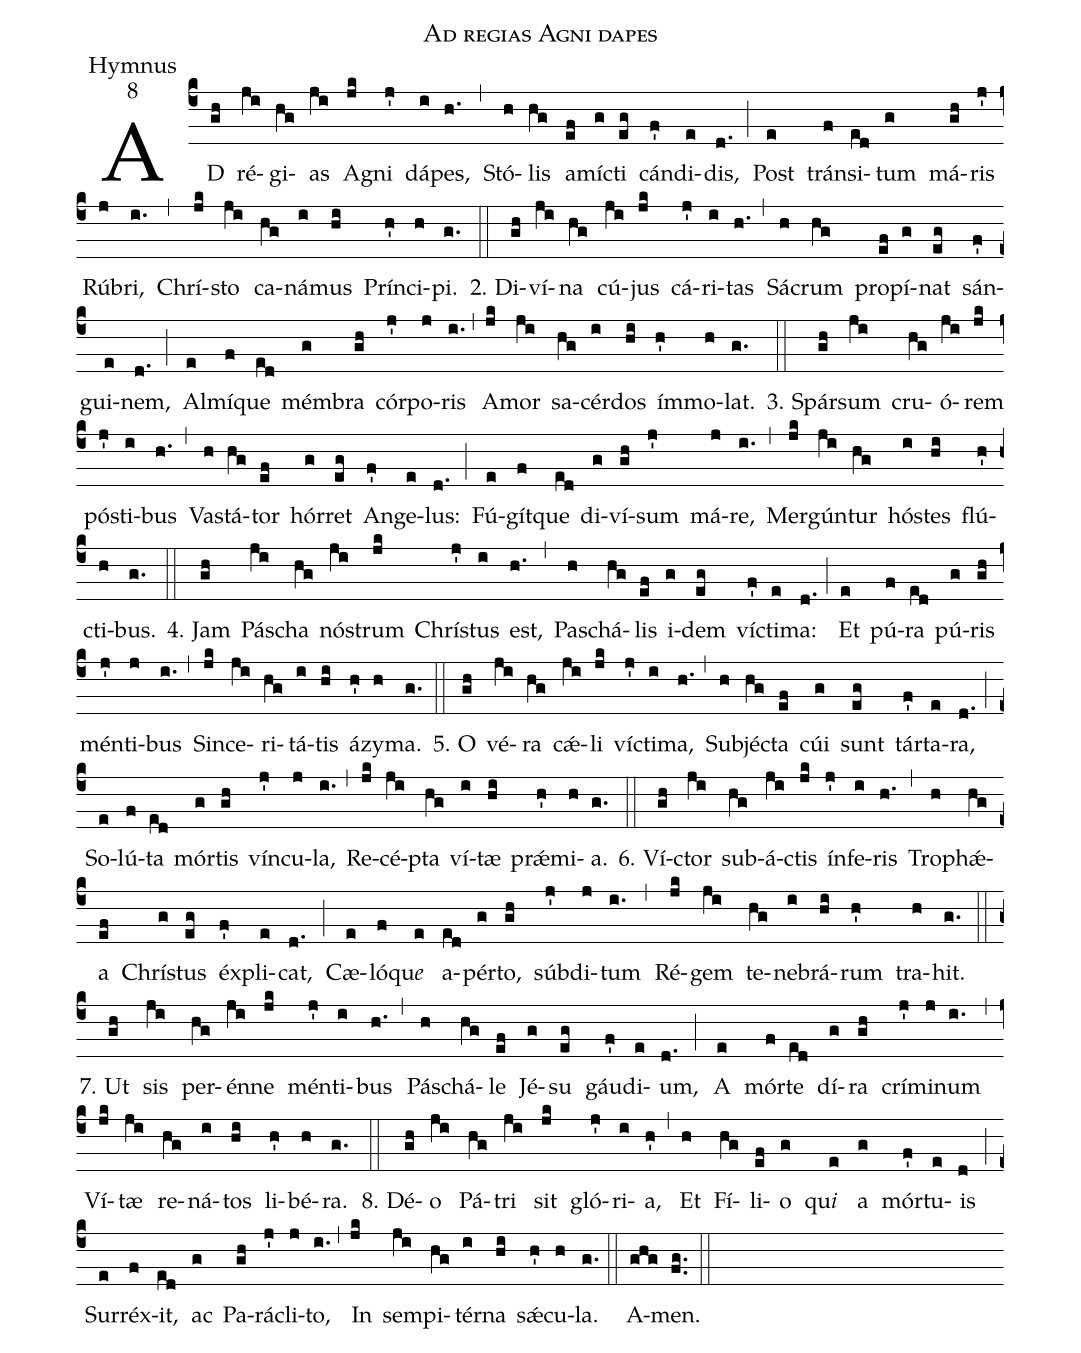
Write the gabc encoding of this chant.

name:Ad regias Agni dapes;
office-part:Hymnus;
mode:8;
%%
(c4) AD(gh) ré(ji)gi(hg)as(ji) A(jk)gni(j') dá(i)pes,(h.) (,) Stó(h)lis(hg) a(ef)mí(g)cti(eg) cán(f')di(e)dis,(d.) (;) Post(e) trán(f)si(ed)tum(g) má(gh)ris(j') Rú(j)bri,(i.) (,) Chrí(jk)sto(ji) ca(hg)ná(i)mus(hi) Prín(h')ci(h)pi.(g.) (::) 2. Di(gh)ví(ji)na(hg) cú(ji)jus(jk) cá(j')ri(i)tas(h.) (,) Sá(h)crum(hg) pro(ef)pí(g)nat(eg) sán(f')gui(e)nem,(d.) (;) Al(e)mí(f)que(ed) mém(g)bra(gh) cór(j')po(j)ris(i.) (,) A(jk)mor(ji) sa(hg)cér(i)dos(hi) ím(h')mo(h)lat.(g.) (::)

3. Spár(gh)sum(ji) cru(hg)ó(ji)rem(jk) pó(j')sti(i)bus(h.) (,) Va(h)stá(hg)tor(ef) hór(g)ret(eg) An(f')ge(e)lus:(d.) (;) Fú(e)gít(f)que(ed) di(g)ví(gh)sum(j') má(j)re,(i.) (,) Mer(jk)gún(ji)tur(hg) hó(i)stes(hi) flú(h')cti(h)bus.(g.) (::)

4. Jam(gh) Pá(ji)scha(hg) nó(ji)strum(jk) Chrí(j')stus(i) est,(h.) (,) Pa(h)schá(hg)lis(ef) i(g)dem(eg) ví(f')cti(e)ma:(d.) (;) Et(e) pú(f)ra(ed) pú(g)ris(gh) mén(j')ti(j)bus(i.) (,) Sin(jk)ce(ji)ri(hg)tá(i)tis(hi) á(h')zy(h)ma.(g.) (::)

5. O(gh) vé(ji)ra(hg) cǽ(ji)li(jk) ví(j')cti(i)ma,(h.) (,) Sub(h)jé(hg)cta(ef) cúi(g) sunt(eg) tár(f')ta(e)ra,(d.) (;) So(e)lú(f)ta(ed) mór(g)tis(gh) vín(j')cu(j)la,(i.) (,) Re(jk)cé(ji)pta(hg) ví(i)tæ(hi) prǽ(h')mi(h)a.(g.) (::)

6. Ví(gh)ctor(ji) sub(hg)á(ji)ctis(jk) ín(j')fe(i)ris(h.) (,) Tro(h)phǽ(hg)a(ef) Chrí(g)stus(eg) éx(f')pli(e)cat,(d.) (;) Cæ(e)ló(f)qu<i>e</i>(e) a(ed)pér(g)to,(gh) súb(j')di(j)tum(i.) (,) Ré(jk)gem(ji) te(hg)ne(i)brá(hi)rum(h') tra(h)hit.(g.) (::)

7. Ut(gh) sis(ji) per(hg)én(ji)ne(jk) mén(j')ti(i)bus(h.) (,) Pá(h)schá(hg)le(ef) Jé(g)su(eg) gáu(f')di(e)um,(d.) (;) A(e) mór(f)te(ed) dí(g)ra(gh) crí(j')mi(j)num(i.) (,) Ví(jk)tæ(ji) re(hg)ná(i)tos(hi) li(h')bé(h)ra.(g.) (::)

8. Dé(gh)o(ji) Pá(hg)tri(ji) sit(jk) gló(j')ri(i)a,(h') (,) Et(h) Fí(hg)li(ef)o(g) qu<i>i</i>(e) a(g) mór(f')tu(e)is(d) (;) Sur(e)réx(f)it,(ed) ac(g) Pa(gh)rá(j')cli(j)to,(i.) (,) In(jk) sem(ji)pi(hg)tér(i)na(hi) sǽ(h')cu(h)la.(g.) (::) A(ghg)men.(fg..) (::)
